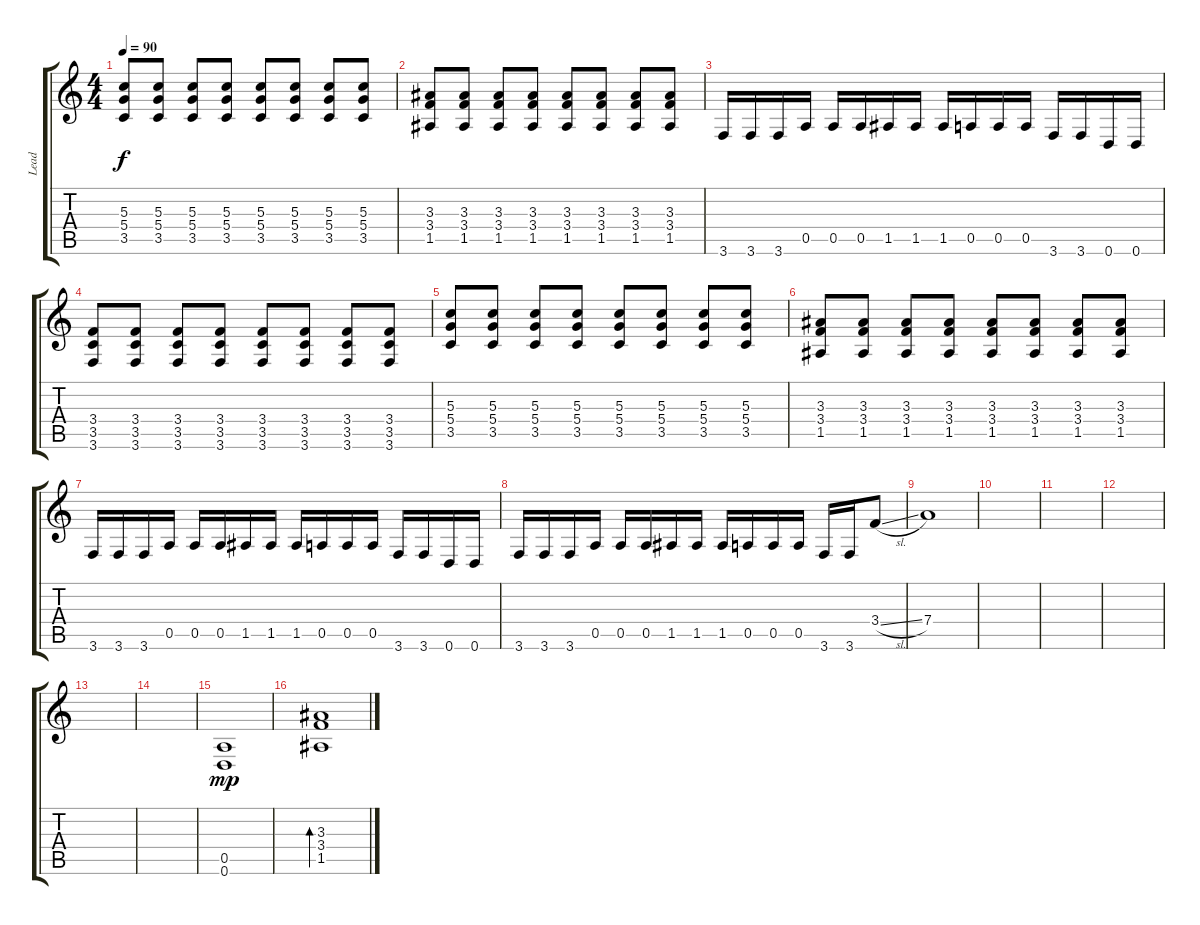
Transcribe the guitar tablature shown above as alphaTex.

\track ("Lead" "Lead") {instrument overdrivenguitar}
\staff {score tabs}
\tuning (E4 B3 G3 D3 A2 D2) {hide}
\ts (4 4)
\tempo 90
\clef g2
\ks c
(5.3 5.4 3.5).8{dy f} (5.3 5.4 3.5).8 (5.3 5.4 3.5).8 (5.3 5.4 3.5).8 (5.3 5.4 3.5).8 (5.3 5.4 3.5).8 (5.3 5.4 3.5).8 (5.3 5.4 3.5).8 |
(3.3 3.4 1.5).8 (3.3 3.4 1.5).8 (3.3 3.4 1.5).8 (3.3 3.4 1.5).8 (3.3 3.4 1.5).8 (3.3 3.4 1.5).8 (3.3 3.4 1.5).8 (3.3 3.4 1.5).8 |
3.6.16 3.6.16 3.6.16 0.5.16 0.5.16 0.5.16 1.5.16 1.5.16 1.5.16 0.5.16 0.5.16 0.5.16 3.6.16 3.6.16 0.6.16 0.6.16 |
(3.4 3.5 3.6).8 (3.4 3.5 3.6).8 (3.4 3.5 3.6).8 (3.4 3.5 3.6).8 (3.4 3.5 3.6).8 (3.4 3.5 3.6).8 (3.4 3.5 3.6).8 (3.4 3.5 3.6).8 |
(5.3 5.4 3.5).8 (5.3 5.4 3.5).8 (5.3 5.4 3.5).8 (5.3 5.4 3.5).8 (5.3 5.4 3.5).8 (5.3 5.4 3.5).8 (5.3 5.4 3.5).8 (5.3 5.4 3.5).8 |
(3.3 3.4 1.5).8 (3.3 3.4 1.5).8 (3.3 3.4 1.5).8 (3.3 3.4 1.5).8 (3.3 3.4 1.5).8 (3.3 3.4 1.5).8 (3.3 3.4 1.5).8 (3.3 3.4 1.5).8 |
3.6.16 3.6.16 3.6.16 0.5.16 0.5.16 0.5.16 1.5.16 1.5.16 1.5.16 0.5.16 0.5.16 0.5.16 3.6.16 3.6.16 0.6.16 0.6.16 |
3.6.16 3.6.16 3.6.16 0.5.16 0.5.16 0.5.16 1.5.16 1.5.16 1.5.16 0.5.16 0.5.16 0.5.16 3.6.16 3.6.16 3.4{sl}.8 |
7.4.1 |
|
|
|
|
|
(0.5 0.6).1{dy mp} |
(3.3 3.4 1.5).1{bd 60}
